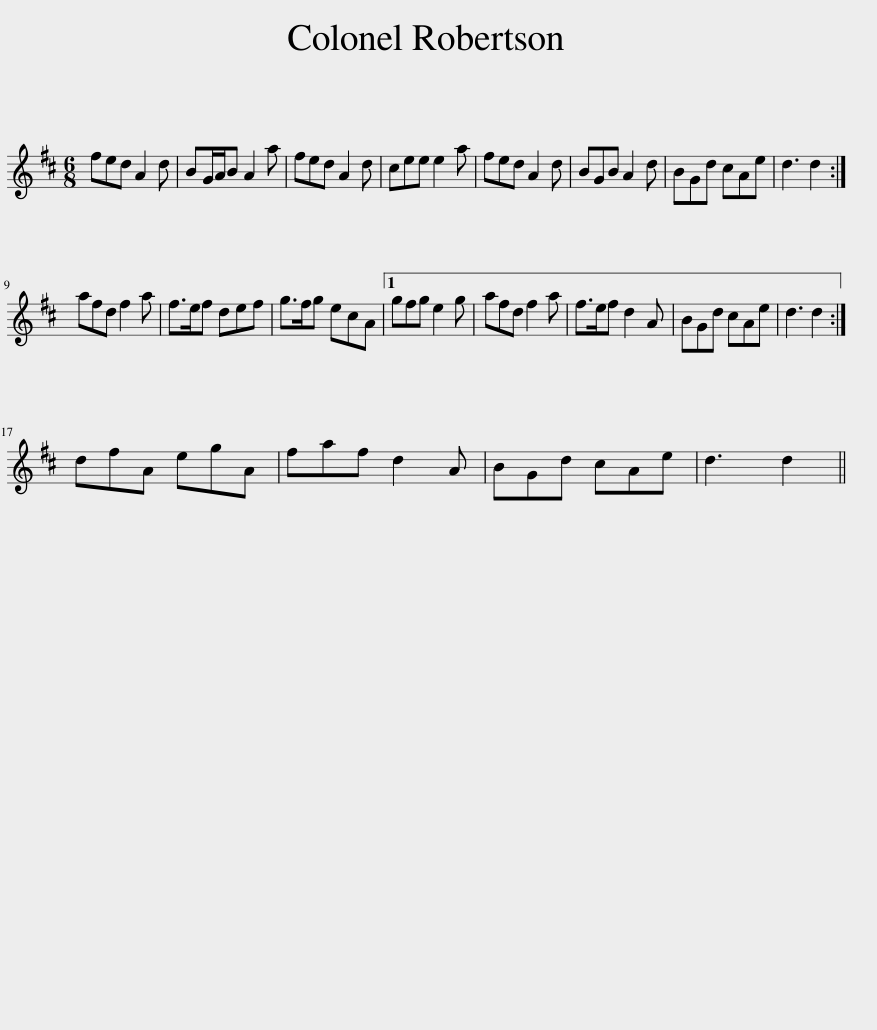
X:1
L:1/8
M:6/8
I:linebreak $
K:D
V:1 treble
V:1
 fed A2 d | BG/A/B A2 a | fed A2 d | cee e2 a | fed A2 d | %5
 BGB A2 d | BGd cAe | d3 d2 :|$ afd f2 a | f>ef def | %10
 g>fg ecA |1 gfg e2 g | afd f2 a | f>ef d2 A | BGd cAe | %15
 d3 d2 :|$ dfA egA | faf d2 A | BGd cAe | d3 d2 || %20
